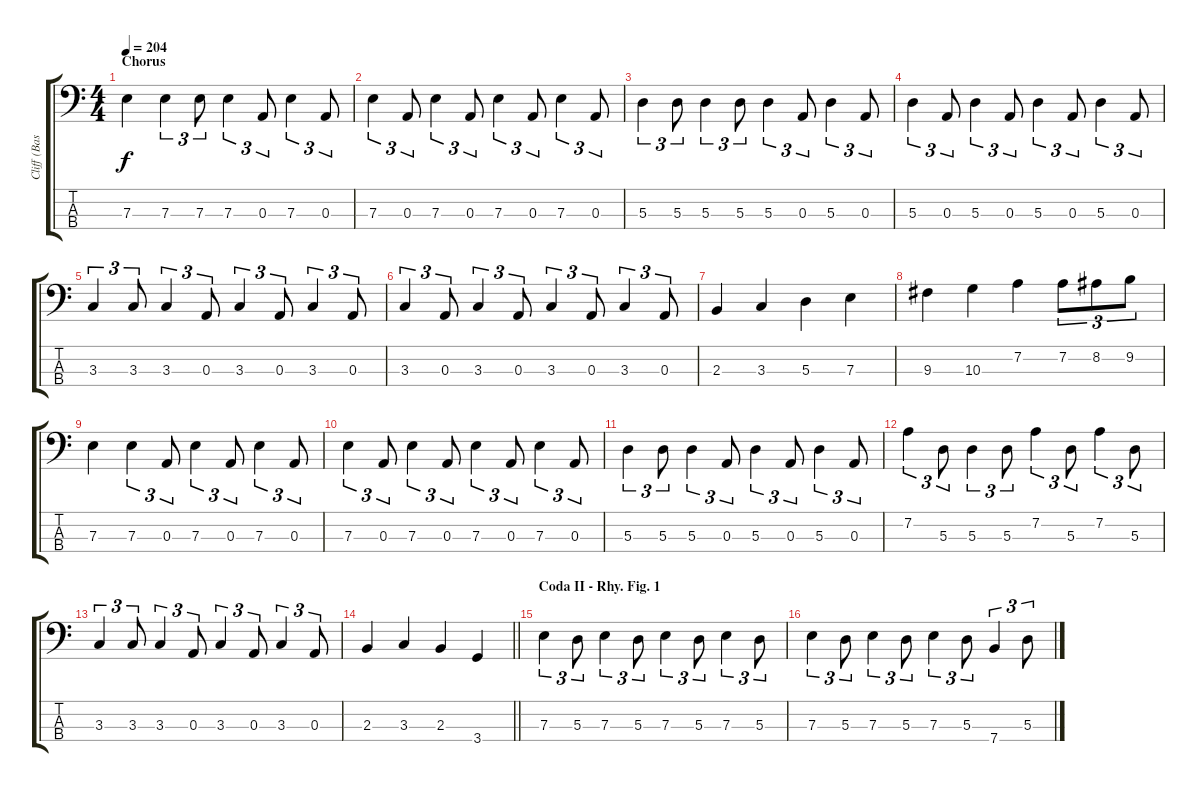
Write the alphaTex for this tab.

\track ("Cliff (Bass)" "Cliff (Bas") {instrument electricbassfinger}
\staff {score tabs}
\tuning (G2 D2 A1 E1) {hide}
\ts (4 4)
\section ("" "Chorus")
\tempo 204
\clef f4
\ks c
7.3.4{dy f} 7.3.4{tu (3 2)} 7.3.8{tu (3 2)} 7.3.4{tu (3 2)} 0.3.8{tu (3 2)} 7.3.4{tu (3 2)} 0.3.8{tu (3 2)} |
7.3.4{tu (3 2)} 0.3.8{tu (3 2)} 7.3.4{tu (3 2)} 0.3.8{tu (3 2)} 7.3.4{tu (3 2)} 0.3.8{tu (3 2)} 7.3.4{tu (3 2)} 0.3.8{tu (3 2)} |
5.3.4{tu (3 2)} 5.3.8{tu (3 2)} 5.3.4{tu (3 2)} 5.3.8{tu (3 2)} 5.3.4{tu (3 2)} 0.3.8{tu (3 2)} 5.3.4{tu (3 2)} 0.3.8{tu (3 2)} |
5.3.4{tu (3 2)} 0.3.8{tu (3 2)} 5.3.4{tu (3 2)} 0.3.8{tu (3 2)} 5.3.4{tu (3 2)} 0.3.8{tu (3 2)} 5.3.4{tu (3 2)} 0.3.8{tu (3 2)} |
3.3.4{tu (3 2)} 3.3.8{tu (3 2)} 3.3.4{tu (3 2)} 0.3.8{tu (3 2)} 3.3.4{tu (3 2)} 0.3.8{tu (3 2)} 3.3.4{tu (3 2)} 0.3.8{tu (3 2)} |
3.3.4{tu (3 2)} 0.3.8{tu (3 2)} 3.3.4{tu (3 2)} 0.3.8{tu (3 2)} 3.3.4{tu (3 2)} 0.3.8{tu (3 2)} 3.3.4{tu (3 2)} 0.3.8{tu (3 2)} |
2.3.4 3.3.4 5.3.4 7.3.4 |
9.3.4 10.3.4 7.2.4 7.2.8{tu (3 2)} 8.2.8{tu (3 2)} 9.2.8{tu (3 2)} |
7.3.4 7.3.4{tu (3 2)} 0.3.8{tu (3 2)} 7.3.4{tu (3 2)} 0.3.8{tu (3 2)} 7.3.4{tu (3 2)} 0.3.8{tu (3 2)} |
7.3.4{tu (3 2)} 0.3.8{tu (3 2)} 7.3.4{tu (3 2)} 0.3.8{tu (3 2)} 7.3.4{tu (3 2)} 0.3.8{tu (3 2)} 7.3.4{tu (3 2)} 0.3.8{tu (3 2)} |
5.3.4{tu (3 2)} 5.3.8{tu (3 2)} 5.3.4{tu (3 2)} 0.3.8{tu (3 2)} 5.3.4{tu (3 2)} 0.3.8{tu (3 2)} 5.3.4{tu (3 2)} 0.3.8{tu (3 2)} |
7.2.4{tu (3 2)} 5.3.8{tu (3 2)} 5.3.4{tu (3 2)} 5.3.8{tu (3 2)} 7.2.4{tu (3 2)} 5.3.8{tu (3 2)} 7.2.4{tu (3 2)} 5.3.8{tu (3 2)} |
3.3.4{tu (3 2)} 3.3.8{tu (3 2)} 3.3.4{tu (3 2)} 0.3.8{tu (3 2)} 3.3.4{tu (3 2)} 0.3.8{tu (3 2)} 3.3.4{tu (3 2)} 0.3.8{tu (3 2)} |
\barLineRight lightlight
2.3.4 3.3.4 2.3.4 3.4.4 |
\section ("" "Coda II - Rhy. Fig. 1")
7.3.4{tu (3 2)} 5.3.8{tu (3 2)} 7.3.4{tu (3 2)} 5.3.8{tu (3 2)} 7.3.4{tu (3 2)} 5.3.8{tu (3 2)} 7.3.4{tu (3 2)} 5.3.8{tu (3 2)} |
7.3.4{tu (3 2)} 5.3.8{tu (3 2)} 7.3.4{tu (3 2)} 5.3.8{tu (3 2)} 7.3.4{tu (3 2)} 5.3.8{tu (3 2)} 7.4.4{tu (3 2)} 5.3.8{tu (3 2)}
